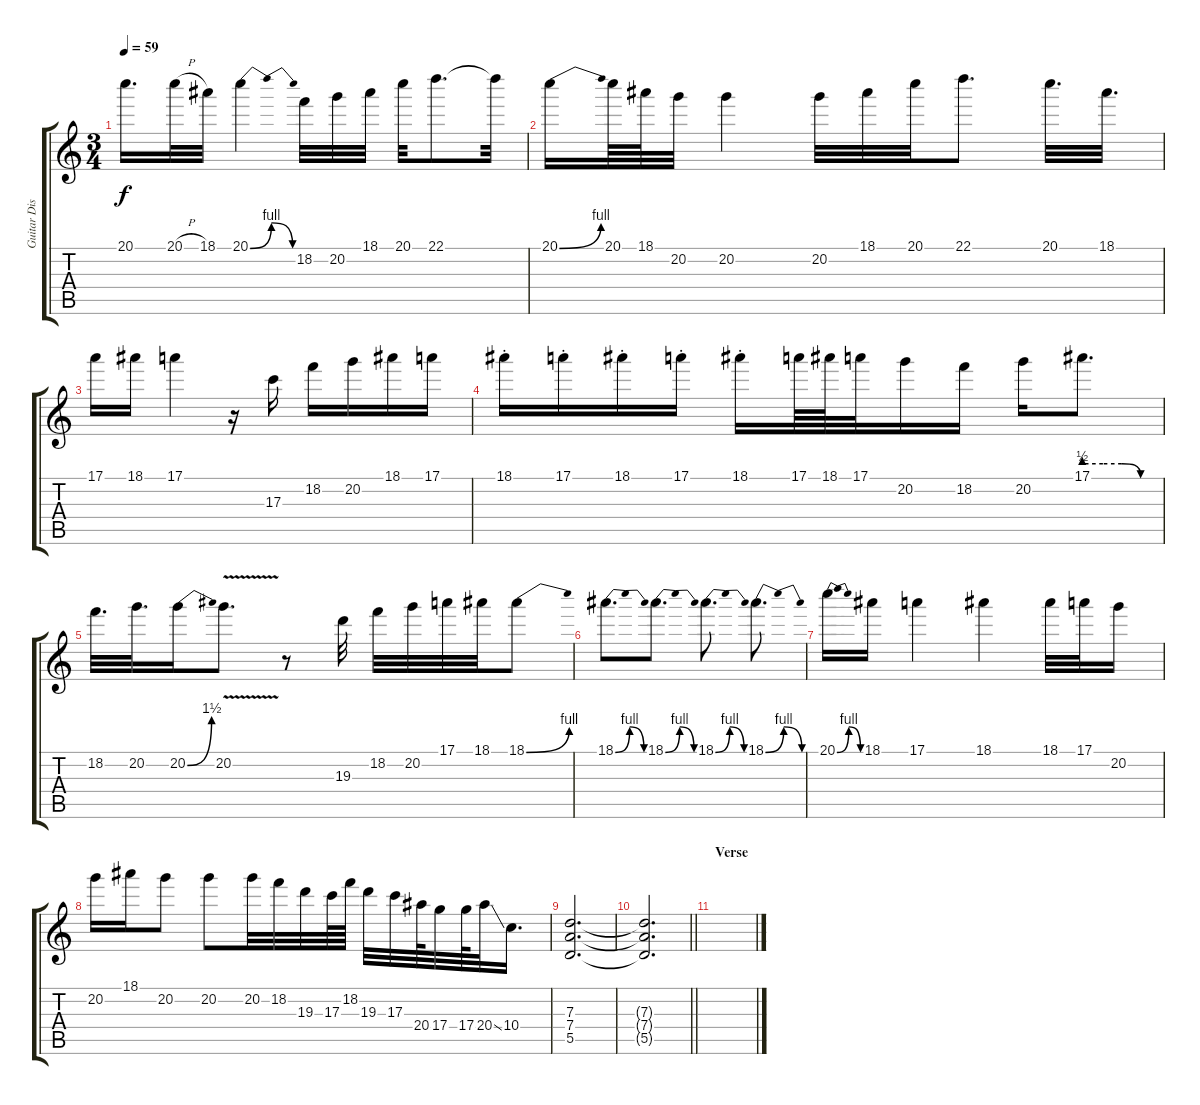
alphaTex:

\track ("Guitar Distorted" "Guitar Dis") {instrument overdrivenguitar}
\staff {score tabs}
\tuning (E4 B3 G3 D3 A2 E2) {hide}
\ts (3 4)
\tempo 59
\clef g2
\ks c
20.1{t}.16{d dy f} 20.1{h}.32 18.1.32 20.1{be (bendrelease 0 0 15 4 45 4 60 0)}.4 18.2.32 20.2.32 18.1.32 20.1.32 22.1.8{d} 22.1{t}.32 |
20.1{be (bend 0 0 60 4)}.16 20.1.64 18.1.64 20.2.32 20.2.4 20.2.32 18.1.32 20.1.32 22.1.8{d} 20.1.32{d} 18.1.32{d} |
17.1.16 18.1.16 17.1.4 r.16 17.3.16 18.2.16 20.2.16 18.1.16 17.1.16 |
18.1{st}.16 17.1{st}.16 18.1{st}.16 17.1{st}.16 18.1{st}.16 17.1.64 18.1.64 17.1.32 20.2.16 18.2.16 20.2.16 17.1{be (custom 0 2 15 2 30 2 45 0 60 0)}.8{d} |
18.2.32{d} 20.2.32{d} 20.2{be (bend 0 0 60 6)}.16 20.2{v}.8{d} r.8 19.3.32 18.2.32 20.2.32 17.1.32 18.1.32 18.1{be (bend 0 0 60 4)}.8 |
18.1{be (bendrelease 0 0 15 4 45 4 60 0)}.8{d} 18.1{be (bendrelease 0 0 15 4 45 4 60 0)}.8{d} 18.1{be (bendrelease 0 0 15 4 45 4 60 0)}.8{d} 18.1{be (bendrelease 0 0 15 4 45 4 60 0)}.8{d} |
20.1{be (bendrelease 0 0 15 4 45 4 60 0)}.16 18.1.16 17.1.4 18.1.4 18.1.32 17.1.32 20.2.16 |
20.2.16 18.1.16 20.2.8 20.2.8 20.2.32 18.2.32 19.3.32 17.3.64 18.2.64 19.3.32 17.3.32 20.4.64 17.4.32 17.4.64 20.4{ss}.32 10.4.16{d} |
(7.3 7.4 5.5).2{d} |
\barLineRight lightlight
(7.3{t} 7.4{t} 5.5{t}).2{d} |
\section ("" "Verse")
